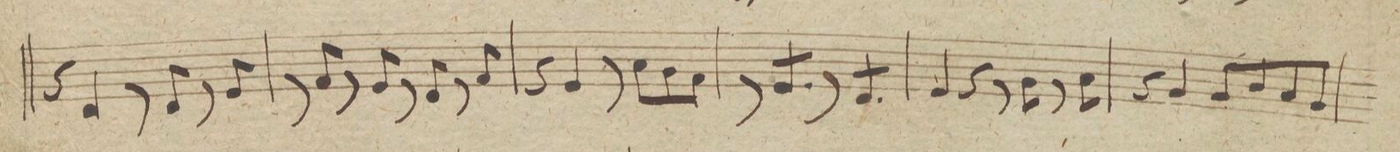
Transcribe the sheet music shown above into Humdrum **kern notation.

**kern	**dynam
*I"Violino 2do	*
*clefG2	*
*k[f#c#g#d#]	*
*met(c|)	*
*M2/2	*
4r	.
4d#/	.
8r	.
8d#/	.
8r	.
8e/	.
=15	=15
8r	.
8f#/	.
8r	.
8e/	.
8r	.
8d#/	.
8r	.
8f#/	.
=16	=16
4r	.
4e/	.
8r	.
8a\L	.
8g#\	.
8f#\J	.
=17	=17
*tremolo	*
8r	.
8e/L	.
8e/	.
8e/J	.
8r	.
8d#/L	.
8d#/	.
8d#/J	.
*Xtremolo	*
=18	=18
4e/	.
4r	.
8r	.
8g#\	.
8r	.
8a\	.
=19	=19
4r	.
4g#/	.
8g#/L	.
8b/	.
8a/	.
8g#/J	.
=20	=20
*-	*-
